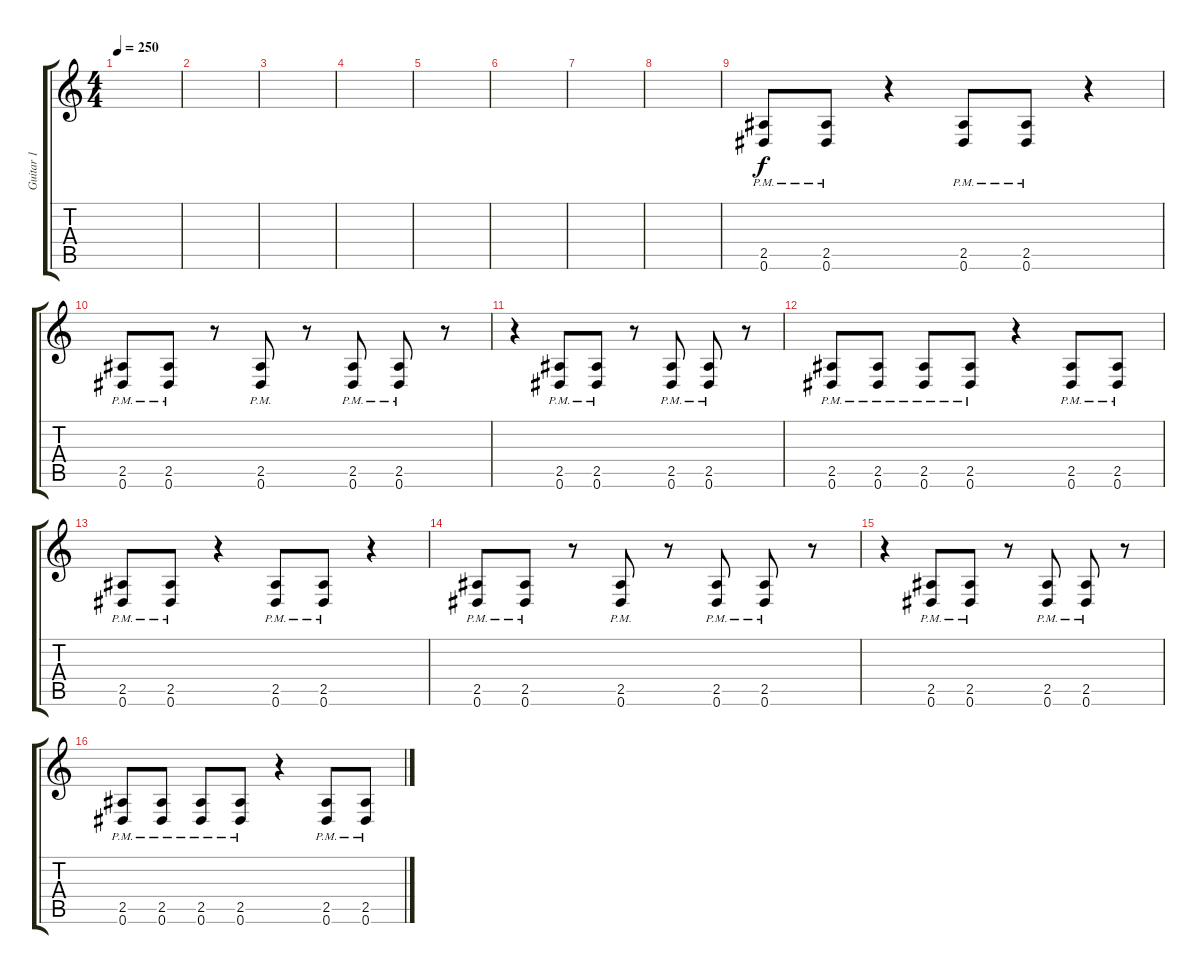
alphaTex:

\track ("Guitar 1" "Guitar 1") {instrument acousticguitarsteel}
\staff {score tabs}
\tuning (Eb4 Bb3 Gb3 Db3 Ab2 Eb2) {hide}
\ts (4 4)
\tempo 250
\clef g2
\ks c
|
|
|
|
|
|
|
|
(2.5{pm} 0.6{pm}).8 (2.5{pm} 0.6{pm}).8 r.4 (2.5{pm} 0.6{pm}).8 (2.5{pm} 0.6{pm}).8 r.4 |
(2.5{pm} 0.6{pm}).8 (2.5{pm} 0.6{pm}).8 r.8 (2.5{pm} 0.6{pm}).8 r.8 (2.5{pm} 0.6{pm}).8 (2.5{pm} 0.6{pm}).8 r.8 |
r.4 (2.5{pm} 0.6{pm}).8 (2.5{pm} 0.6{pm}).8 r.8 (2.5{pm} 0.6{pm}).8 (2.5{pm} 0.6{pm}).8 r.8 |
(2.5{pm} 0.6{pm}).8 (2.5{pm} 0.6{pm}).8 (2.5{pm} 0.6{pm}).8 (2.5{pm} 0.6{pm}).8 r.4 (2.5{pm} 0.6{pm}).8 (2.5{pm} 0.6{pm}).8 |
(2.5{pm} 0.6{pm}).8 (2.5{pm} 0.6{pm}).8 r.4 (2.5{pm} 0.6{pm}).8 (2.5{pm} 0.6{pm}).8 r.4 |
(2.5{pm} 0.6{pm}).8 (2.5{pm} 0.6{pm}).8 r.8 (2.5{pm} 0.6{pm}).8 r.8 (2.5{pm} 0.6{pm}).8 (2.5{pm} 0.6{pm}).8 r.8 |
r.4 (2.5{pm} 0.6{pm}).8 (2.5{pm} 0.6{pm}).8 r.8 (2.5{pm} 0.6{pm}).8 (2.5{pm} 0.6{pm}).8 r.8 |
(2.5{pm} 0.6{pm}).8 (2.5{pm} 0.6{pm}).8 (2.5{pm} 0.6{pm}).8 (2.5{pm} 0.6{pm}).8 r.4 (2.5{pm} 0.6{pm}).8 (2.5{pm} 0.6{pm}).8
